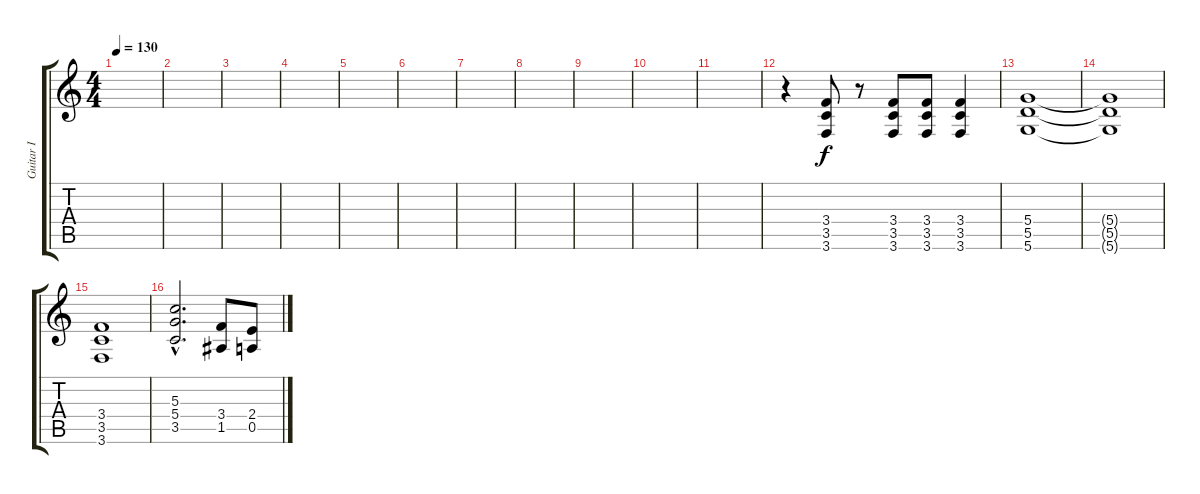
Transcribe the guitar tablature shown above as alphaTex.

\track ("Guitar I" "Guitar I") {instrument distortionguitar}
\staff {score tabs}
\tuning (E4 B3 G3 D3 A2 D2) {hide}
\ts (4 4)
\tempo 130
\clef g2
\ks c
|
|
|
|
|
|
|
|
|
|
|
r.4 (3.4 3.5 3.6).8 r.8 (3.4 3.5 3.6).8 (3.4 3.5 3.6).8 (3.4 3.5 3.6).4 |
(5.4 5.5 5.6).1 |
(5.4{t} 5.5{t} 5.6{t}).1 |
(3.4 3.5 3.6).1 |
(5.3{hac} 5.4{hac} 3.5{hac}).2{d} (3.4 1.5).8 (2.4 0.5).8
